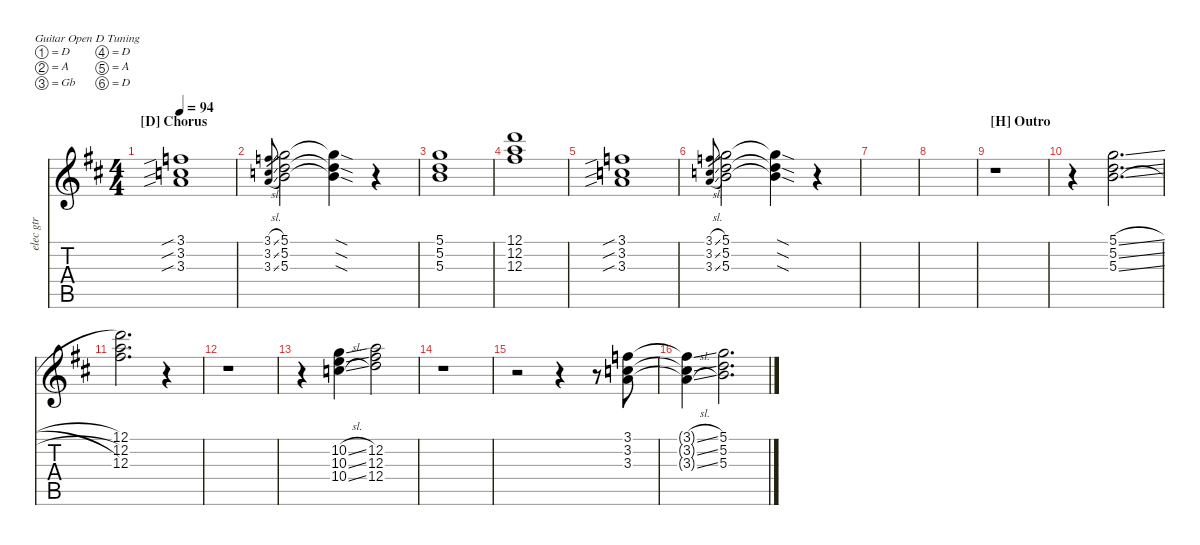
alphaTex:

\defaultSystemsLayout 4
\hideDynamics
\bracketExtendMode nobrackets
\otherSystemsTrackNameOrientation horizontal
\track ("elec gtr" "elec gtr") {instrument electricguitarclean}
\staff {score tabs}
\tuning (D4 A3 Gb3 D3 A2 D2)
\ts (4 4)
\section ("D" "Chorus")
\tempo 94
\clef g2
\ks d
(3.1{sib acc forcenatural} 3.2{sib acc forcenatural} 3.3{sib acc forcenatural}).1{dy mf} |
(3.1{sl acc forcenatural} 3.2{sl acc forcenatural} 3.3{sl acc forcenatural}).8{gr} (5.1{acc forcenatural} 5.2{acc forcenatural} 5.3{acc forcenatural}).2 (5.1{sod t acc forcenatural} 5.2{sod t acc forcenatural} 5.3{sod t acc forcenatural}).4 r.4 |
(5.1{acc forcenatural} 5.2{acc forcenatural} 5.3{acc forcenatural}).1 |
(12.1{acc forcenatural} 12.2{acc forcenatural} 12.3{acc #}).1 |
(3.1{sib acc forcenatural} 3.2{sib acc forcenatural} 3.3{sib acc forcenatural}).1 |
(3.1{sl acc forcenatural} 3.2{sl acc forcenatural} 3.3{sl acc forcenatural}).8{gr} (5.1{acc forcenatural} 5.2{acc forcenatural} 5.3{acc forcenatural}).2 (5.1{sod t acc forcenatural} 5.2{sod t acc forcenatural} 5.3{sod t acc forcenatural}).4 r.4 |
|
|
\section ("H" "Outro")
r.1 |
r.4 (5.1{sl acc forcenatural} 5.2{sl acc forcenatural} 5.3{sl acc forcenatural}).2{d} |
(12.1{acc forcenatural} 12.2{acc forcenatural} 12.3{acc #}).2{d} r.4 |
r.1 |
r.4 (10.2{sl acc forcenatural} 10.3{sl acc forcenatural} 10.4{sl acc forcenatural}).4 (12.2{acc forcenatural} 12.3{acc #} 12.4{acc forcenatural}).2 |
r.1 |
r.2 r.4 r.8 (3.1{acc forcenatural} 3.2{acc forcenatural} 3.3{acc forcenatural}).8 |
(3.1{sl t acc forcenatural} 3.2{sl t acc forcenatural} 3.3{sl t acc forcenatural}).4 (5.1{acc forcenatural} 5.2{acc forcenatural} 5.3{acc forcenatural}).2{d}
